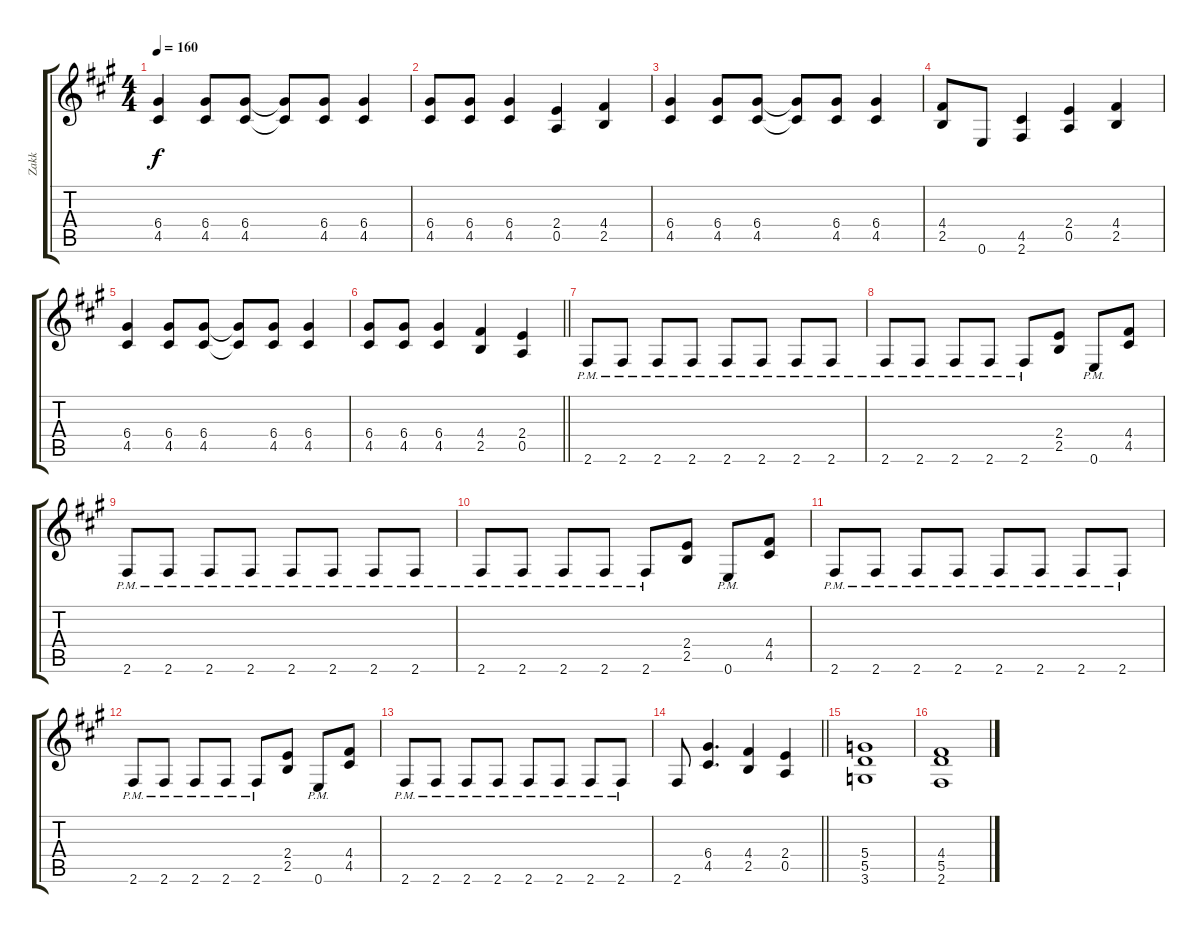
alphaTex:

\track ("Zakk" "Zakk") {instrument overdrivenguitar}
\staff {score tabs}
\tuning (E4 B3 G3 D3 A2 E2) {hide}
\ts (4 4)
\tempo 160
\clef g2
\ks a
(6.4 4.5).4{dy f} (6.4 4.5).8 (6.4 4.5).8 (6.4{t} 4.5{t}).8 (6.4 4.5).8 (6.4 4.5).4 |
(6.4 4.5).8 (6.4 4.5).8 (6.4 4.5).4 (2.4 0.5).4 (4.4 2.5).4 |
(6.4 4.5).4 (6.4 4.5).8 (6.4 4.5).8 (6.4{t} 4.5{t}).8 (6.4 4.5).8 (6.4 4.5).4 |
(4.4 2.5).8 0.6.8 (4.5 2.6).4 (2.4 0.5).4 (4.4 2.5).4 |
(6.4 4.5).4 (6.4 4.5).8 (6.4 4.5).8 (6.4{t} 4.5{t}).8 (6.4 4.5).8 (6.4 4.5).4 |
\barLineRight lightlight
(6.4 4.5).8 (6.4 4.5).8 (6.4 4.5).4 (4.4 2.5).4 (2.4 0.5).4 |
2.6{pm}.8 2.6{pm}.8 2.6{pm}.8 2.6{pm}.8 2.6{pm}.8 2.6{pm}.8 2.6{pm}.8 2.6{pm}.8 |
2.6{pm}.8 2.6{pm}.8 2.6{pm}.8 2.6{pm}.8 2.6{pm}.8 (2.4 2.5).8 0.6{pm}.8 (4.4 4.5).8 |
2.6{pm}.8 2.6{pm}.8 2.6{pm}.8 2.6{pm}.8 2.6{pm}.8 2.6{pm}.8 2.6{pm}.8 2.6{pm}.8 |
2.6{pm}.8 2.6{pm}.8 2.6{pm}.8 2.6{pm}.8 2.6{pm}.8 (2.4 2.5).8 0.6{pm}.8 (4.4 4.5).8 |
2.6{pm}.8 2.6{pm}.8 2.6{pm}.8 2.6{pm}.8 2.6{pm}.8 2.6{pm}.8 2.6{pm}.8 2.6{pm}.8 |
2.6{pm}.8 2.6{pm}.8 2.6{pm}.8 2.6{pm}.8 2.6{pm}.8 (2.4 2.5).8 0.6{pm}.8 (4.4 4.5).8 |
2.6{pm}.8 2.6{pm}.8 2.6{pm}.8 2.6{pm}.8 2.6{pm}.8 2.6{pm}.8 2.6{pm}.8 2.6{pm}.8 |
\barLineRight lightlight
2.6.8 (6.4 4.5).4{d} (4.4 2.5).4 (2.4 0.5).4 |
(5.4 5.5 3.6).1 |
(4.4 5.5 2.6).1
